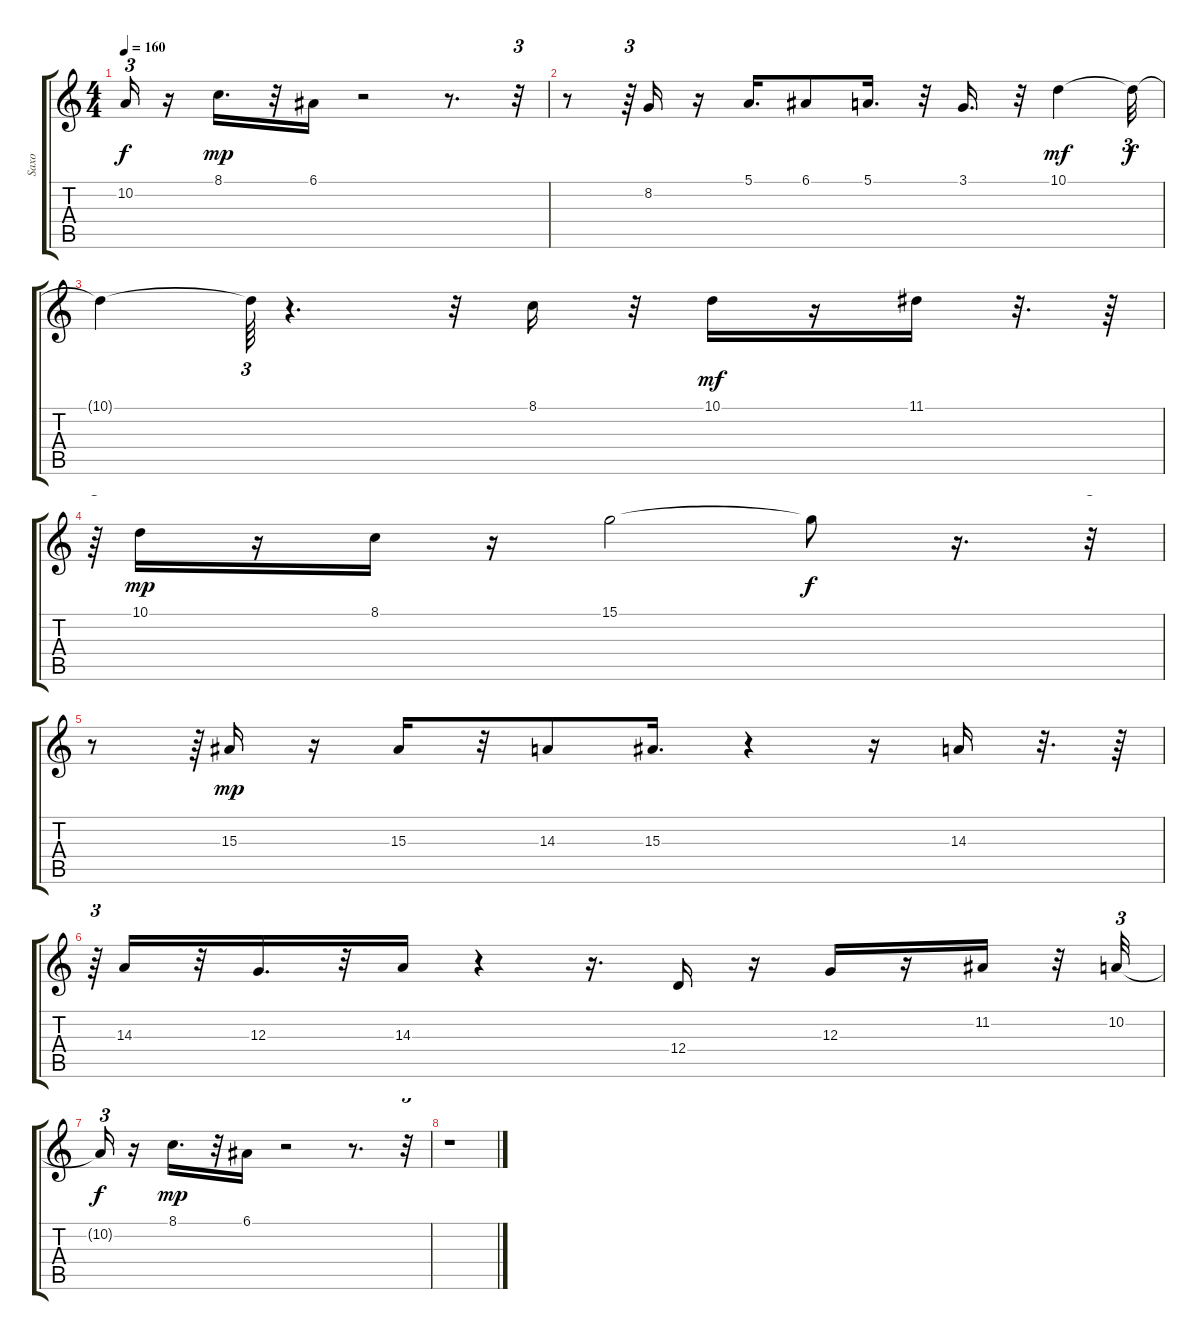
\track ("Saxo" "Saxo") {instrument altosax}
\staff {score tabs}
\tuning (E4 B3 G3 D3 A2 E2) {hide}
\ts (4 4)
\tempo 160
\clef g2
\ks c
10.2{t}.16{tu (3 2) dy f} r.16 8.1.16{d dy mp} r.32 6.1.16 r.2 r.8{d} r.32{tu (3 2)} |
r.8 r.64{tu (3 2)} 8.2.16 r.16 5.1.16{d} 6.1.8 5.1.16{d} r.32 3.1.16{d} r.32 10.1.4{dy mf} 10.1{t}.32{tu (3 2) dy f} |
10.1{t}.4 10.1{t}.64{tu (3 2)} r.4{d} r.32 8.1.16 r.32 10.1.16{dy mf} r.16 11.1.16 r.32{d} r.64 |
r.64{tu (3 2)} 10.1.16{dy mp} r.16 8.1.16 r.16 15.1.2 15.1{t}.8{dy f} r.16{d} r.32{tu (3 2)} |
r.8 r.64{tu (3 2)} 15.3.16{dy mp} r.16 15.3.16 r.32 14.3.8 15.3.16{d} r.4 r.16 14.3.16 r.32{d} r.64 |
r.64{tu (3 2)} 14.3.16 r.32 12.3.16{d} r.32 14.3.16 r.4 r.16{d} 12.4.16 r.16 12.3.16 r.16 11.2.16 r.32 10.2.32{tu (3 2)} |
10.2{t}.16{tu (3 2) dy f} r.16 8.1.16{d dy mp} r.32 6.1.16 r.2 r.8{d} r.32{tu (3 2)} |
r.1
